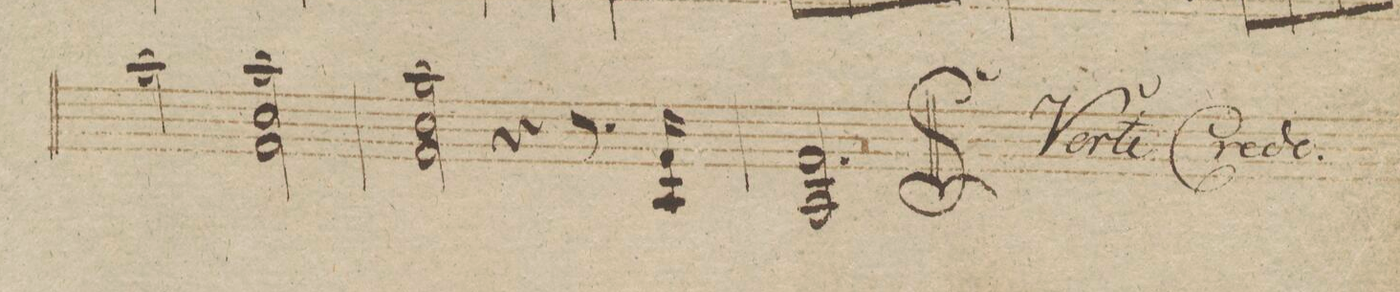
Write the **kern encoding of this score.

**kern	**dynam
*I"Violino 2do	*
*clefG2	*
*k[b-]	*
*met(c)	*
*M4/4	*
2aa\	.
2aa\ 2cc\ 2f\	.
=217	=217
2aa\ 2cc\ 2f\	.
4r	.
8.r	.
16f/ 16A/	.
=218	=218
2.f/ 2.A/	.
4ryy	.
==	==
*-	*-
